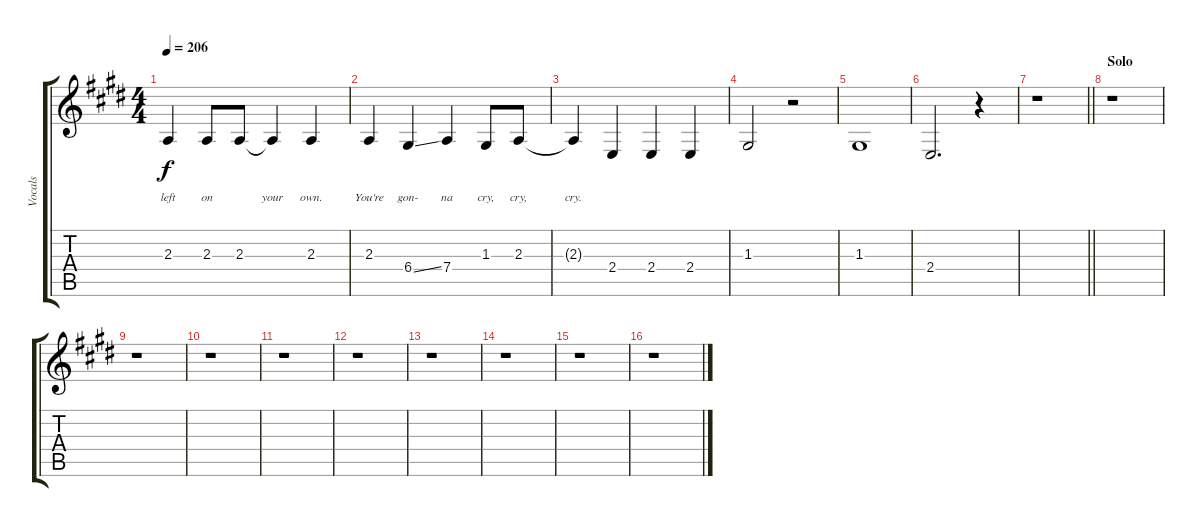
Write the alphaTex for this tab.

\track ("Vocals" "Vocals") {instrument tenorsax}
\staff {score tabs}
\tuning (E4 B3 G3 D3 A2 E2) {hide}
\ts (4 4)
\tempo 206
\clef g2
\ks e
2.3{t}.4{lyrics (0 "") lyrics (1 "") lyrics (2 "left") lyrics (3 "") lyrics (4 "") dy f} 2.3.8{lyrics (0 "") lyrics (1 "") lyrics (2 "on") lyrics (3 "") lyrics (4 "")} 2.3.8{lyrics (0 "") lyrics (1 "") lyrics (2 "") lyrics (3 "") lyrics (4 "")} 2.3{t}.4{lyrics (0 "") lyrics (1 "") lyrics (2 "your") lyrics (3 "") lyrics (4 "")} 2.3.4{lyrics (0 "") lyrics (1 "") lyrics (2 "own.") lyrics (3 "") lyrics (4 "")} |
2.3.4{lyrics (0 "") lyrics (1 "") lyrics (2 "You're") lyrics (3 "") lyrics (4 "")} 6.4{ss}.4{lyrics (0 "") lyrics (1 "") lyrics (2 "gon-") lyrics (3 "") lyrics (4 "")} 7.4.4{lyrics (0 "") lyrics (1 "") lyrics (2 "na") lyrics (3 "") lyrics (4 "")} 1.3.8{lyrics (0 "") lyrics (1 "") lyrics (2 "cry,") lyrics (3 "") lyrics (4 "")} 2.3.8{lyrics (0 "") lyrics (1 "") lyrics (2 "cry,") lyrics (3 "") lyrics (4 "")} |
2.3{t}.4{lyrics (0 "") lyrics (1 "") lyrics (2 "cry.") lyrics (3 "") lyrics (4 "")} 2.4.4 2.4.4 2.4.4 |
1.3.2 r.2 |
1.3.1 |
2.4.2{d} r.4 |
\barLineRight lightlight
r.1 |
\section ("" "Solo")
r.1 |
r.1 |
r.1 |
r.1 |
r.1 |
r.1 |
r.1 |
r.1 |
r.1
